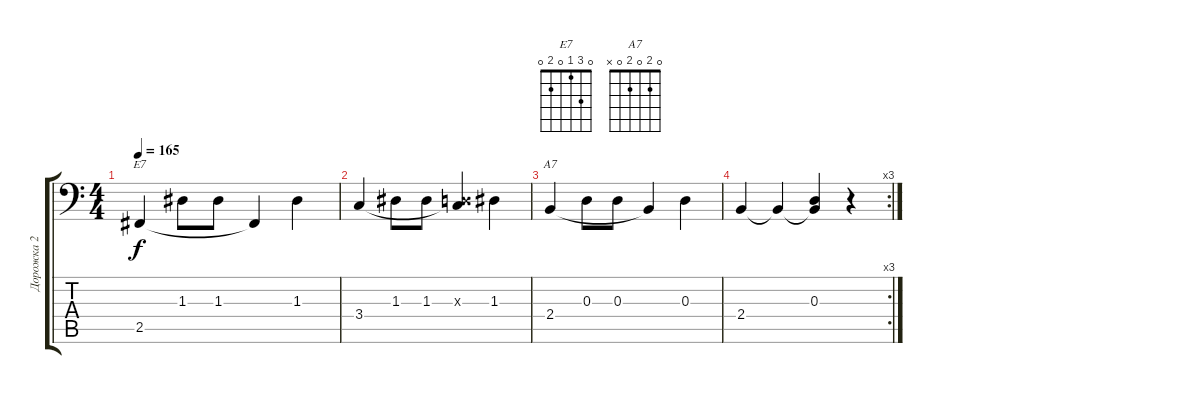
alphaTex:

\track ("Дорожка 2" "Дорожка 2") {instrument acousticbass}
\staff {score tabs}
\tuning (C3 G2 D2 A1 E1 B0) {hide}
\chord ("E7" 0 3 1 0 2 0)
\chord ("A7" 0 2 0 2 0 x)
\ts (4 4)
\tempo 165
\clef f4
\ks c
2.5.4{ch "E7" dy f} 1.3.8 1.3.8 2.5{t}.4 1.3.4 |
3.4.4 1.3.8 1.3.8 (0.3{x} 3.4{t}).4 1.3.4 |
2.4.4{ch "A7"} 0.3.8 0.3.8 2.4{t}.4 0.3.4 |
\rc 3
2.4.4 2.4{t}.4 (0.3 2.4{t}).4 r.4
